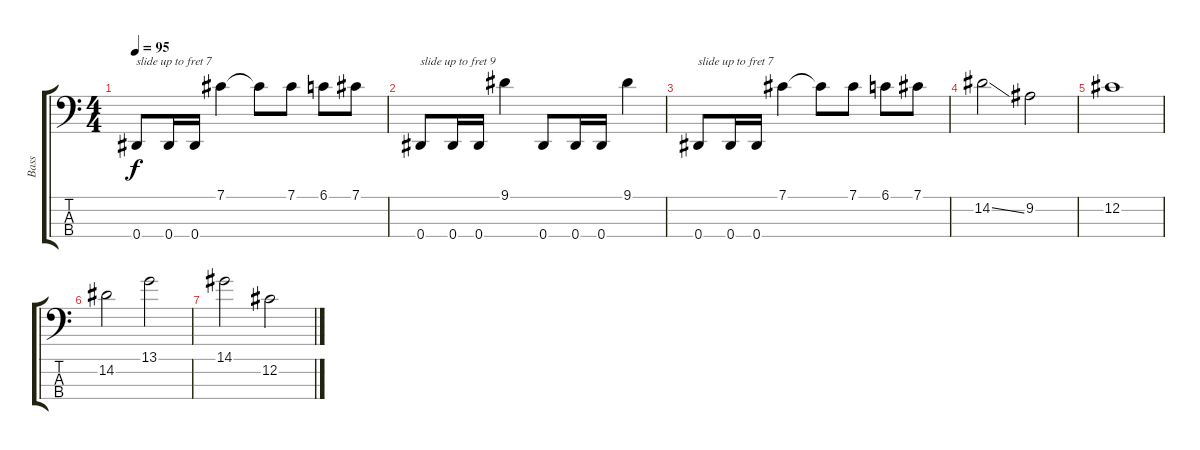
\track ("Bass" "Bass") {instrument electricbassfinger}
\staff {score tabs}
\tuning (Gb2 Db2 Ab1 Eb1) {hide}
\ts (4 4)
\tempo 95
\clef f4
\ks c
0.4.8{txt "slide up to fret 7" dy f} 0.4.16 0.4.16 7.1.4 7.1{t}.8 7.1.8 6.1.8 7.1.8 |
0.4.8{txt "slide up to fret 9"} 0.4.16 0.4.16 9.1.4 0.4.8 0.4.16 0.4.16 9.1.4 |
0.4.8{txt "slide up to fret 7"} 0.4.16 0.4.16 7.1.4 7.1{t}.8 7.1.8 6.1.8 7.1.8 |
14.2{ss}.2 9.2.2 |
12.2.1 |
14.2.2 13.1.2 |
14.1.2 12.2.2
